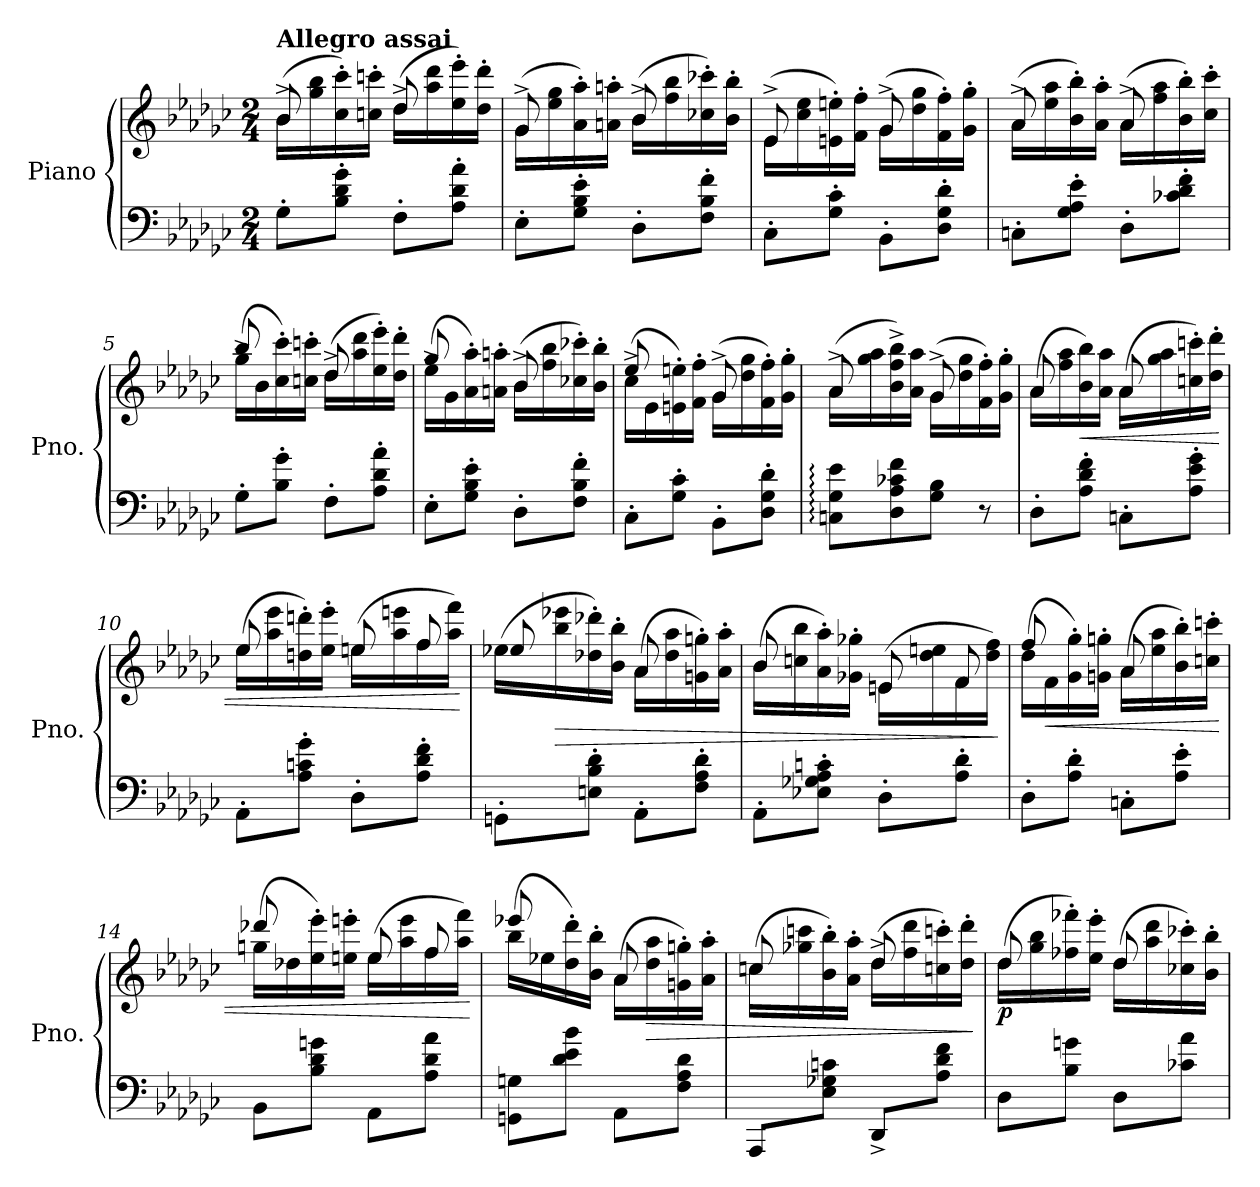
**kern	**kern	**dynam
*part1	*part1	*part1
*staff2	*staff1	*staff1/2
*I"Piano	*	*
*I'Pno.	*	*
*clefF4	*clefG2	*
*k[b-e-a-d-g-c-]	*k[b-e-a-d-g-c-]	*
*M2/4	*M2/4	*
*MM112	*MM112	*
=1	=1	=1
*	*^	*
!	!LO:TX:a:B:t=Allegro assai	!	!
!	!	!	!LO:DY:b
!	!	!	!LO:DY:n=1:b
8G-'\L	(>16b-^\LL	8b-/	other-dynamics p
.	16gg-\ 16bb-\	.	.
8B-\' 8d-\' 8g-\'J	16cc-\' 16ccc-\')	8ryy	.
.	16ccn\' 16cccn\'JJ	.	.
8F'\L	(>16dd-^\LL	8dd-/	.
.	16aa-\ 16ddd-\	.	.
8A-\' 8d-\' 8a-\'J	16ee-\' 16eee-\')	8ryy	.
.	16dd-\' 16ddd-\'JJ	.	.
=2	=2	=2	=2
8E-'\L	(>16g-^\LL	8g-/	.
.	16ee-\ 16gg-\	.	.
8G-\' 8B-\' 8e-\'J	16a-\' 16aa-\')	8ryy	.
.	16an\' 16aan\'JJ	.	.
8D-'\L	(>16b-^\LL	8b-/	.
.	16ff\ 16bb-\	.	.
8F\' 8B-\' 8f\'J	16cc-X\' 16ccc-X\')	8ryy	.
.	16b-\' 16bb-\'JJ	.	.
=3	=3	=3	=3
8C-'\L	(>16e-^\LL	8e-/	.
.	16cc-\ 16ee-\	.	.
8G-\' 8c-\'J	16en\' 16een\')	8ryy	.
.	16f\' 16ff\'JJ	.	.
8BB-'\L	(>16g-^\LL	8g-/	.
.	16dd-\ 16gg-\	.	.
8D-\' 8G-\' 8d-\'J	16f\' 16ff\')	8ryy	.
.	16g-\' 16gg-\'JJ	.	.
=4	=4	=4	=4
8Cn'\L	(>16a-^\LL	8a-/	.
.	16ee-\ 16aa-\	.	.
8G-\' 8A-\' 8e-\'J	16b-\' 16bb-\')	8ryy	.
.	16a-\' 16aa-\'JJ	.	.
8D-'\L	(>16a-^\LL	8a-/	.
.	16ff\ 16aa-\	.	.
8c-X\' 8d-\' 8f\'J	16b-\' 16bb-\')	8ryy	.
.	16cc-\' 16ccc-\'JJ	.	.
=5	=5	=5	=5
8G-'\L	(>16gg-^\LL	8bb-/	.
.	16b-\	.	.
8B-\' 8g-\'J	16cc-\' 16ccc-\')	8ryy	.
.	16ccn\' 16cccn\'JJ	.	.
8F'\L	(>16dd-^\LL	8dd-/	.
.	16aa-\ 16ddd-\	.	.
8A-\' 8d-\' 8a-\'J	16ee-\' 16eee-\')	8ryy	.
.	16dd-\' 16ddd-\'JJ	.	.
!!LO:LB:g=z	!!
=6	=6	=6	=6
8E-'\L	(>16ee-^\LL	8gg-/	.
.	16g-\	.	.
8G-\' 8B-\' 8e-\'J	16a-\' 16aa-\')	8ryy	.
.	16an\' 16aan\'JJ	.	.
8D-'\L	(>16b-^\LL	8b-/	.
.	16ff\ 16bb-\	.	.
8F\' 8B-\' 8f\'J	16cc-X\' 16ccc-X\')	8ryy	.
.	16b-\' 16bb-\'JJ	.	.
=7	=7	=7	=7
8C-'\L	(>16cc-^\LL	8ee-/	.
.	16e-\	.	.
8G-\' 8c-\'J	16en\' 16een\')	8ryy	.
.	16f\' 16ff\'JJ	.	.
8BB-'\L	(>16g-^\LL	8g-/	.
.	16dd-\ 16gg-\	.	.
8D-\' 8G-\' 8d-\'J	16f\' 16ff\')	8ryy	.
.	16g-\' 16gg-\'JJ	.	.
=8	=8	=8	=8
8Cn\: 8G-\: 8e-\:L	(>16a-^\LL	8a-/	.
.	16gg-\ 16aa-\	.	.
8D-\ 8A-\ 8c-X\ 8f\	16b-\^ 16ff\^ 16bb-\^)	8ryy	.
.	16a-\ 16aa-\JJ	.	.
8G-\ 8B-\J	(>16g-^\LL	8g-/	.
.	16dd-\ 16gg-\	.	.
8r	16f\' 16ff\')	8ryy	.
.	16g-\' 16gg-\'JJ	.	.
=9	=9	=9	=9
8D-'\L	(>16a-\LL	8a-/	.
.	16ff\ 16aa-\	.	.
!	!	!	!LO:HP:b
8A-\' 8d-\' 8f\'J	16b-\ 16bb-\)	8ryy	<
.	16a-\ 16aa-\JJ	.	.
8Cn'\L	(>16a-\LL	8a-/	.
.	16gg-\ 16aa-\	.	.
8A-\' 8e-\' 8g-\'J	16ccn\' 16cccn\')	8ryy	.
.	16dd-\' 16ddd-\'JJ	.	.
=10	=10	=10	=10
8AA-'\L	(>16ee-\LL	8ee-/	.
.	16aa-\ 16eee-\	.	.
8A-\' 8cn\' 8g-\'J	16ddn\' 16dddn\')	8ryy	.
.	16ee-\' 16eee-\'JJ	.	.
8D-'\L	(>16een\LL	8ee/	.
.	16aa-\ 16eeen\	.	.
8A-\' 8d-\' 8f\'J	16ff\	8ff/	.
.	16aa-\ 16fff\JJ)	.	.
*	*v	*v	*
.	.	[
!!LO:LB:g=z
=11	=11	=11
*	*^	*
8GGn'\L	(>16ee-X\LL	8ee-/	.
!	!	!	!LO:HP:b
.	16bb-\ 16eee-X\	.	>
8En\' 8B-\' 8d-\'J	16dd-X\' 16ddd-X\')	8ryy	.
.	16b-\' 16bb-\'JJ	.	.
8AA-'\L	(>16a-\LL	8a-/	.
.	16dd-\ 16aa-\	.	.
8F\' 8A-\' 8d-\'J	16gn\' 16ggn\')	8ryy	.
.	16a-\' 16aa-\'JJ	.	.
=12	=12	=12	=12
8AA-'\L	(>16b-\LL	8b-/	.
.	16ccn\ 16bb-\	.	.
8E-X\' 8G-X\' 8A-\' 8cn\'J	16a-\' 16aa-\')	8ryy	.
.	16g-X\' 16gg-X\'JJ	.	.
8D-'\L	(>16en\LL	8e/	.
.	16dd-\ 16een\	.	.
8A-\' 8d-\'J	16f\	8f/	.
.	16dd-\ 16ff\JJ)	.	.
*	*v	*v	*
.	.	]
=13	=13	=13
*	*^	*
8D-'\L	(>16dd-\LL	8ff/	.
!	!	!	!LO:HP:b
.	16f\	.	<
8A-\' 8d-\'J	16g-\' 16gg-\')	8ryy	.
.	16gn\' 16ggn\'JJ	.	.
8Cn'\L	(>16a-\LL	8a-/	.
.	16ee-\ 16aa-\	.	.
8A-\' 8e-\'J	16b-\' 16bb-\')	8ryy	.
.	16ccn\' 16cccn\'JJ	.	.
=14	=14	=14	=14
8BB-\L	(>16ggn\LL	8ddd-X/	.
.	16dd-X\	.	.
8B-\ 8d-\ 8gn\J	16ee-\' 16eee-\')	8ryy	.
.	16een\' 16eeen\'JJ	.	.
8AA-\L	(>16ee\LL	8ee/	.
.	16aa-\ 16eee\	.	.
8A-\ 8d-\ 8a-\J	16ff\	8ff/	.
.	16aa-\ 16fff\JJ)	.	.
*	*v	*v	*
.	.	[
=15	=15	=15
*	*^	*
8GGn\ 8Gn\L	(>16bb-\LL	8eee-X/	.
.	16ee-X\	.	.
8d-\ 8e-\ 8b-\J	16dd-\' 16ddd-\')	8ryy	.
.	16b-\' 16bb-\'JJ	.	.
8AA-\L	(>16a-\LL	8a-/	.
!	!	!	!LO:HP:b
.	16dd-\ 16aa-\	.	>
8F\ 8A-\ 8d-\J	16gn\' 16ggn\')	8ryy	.
.	16a-\' 16aa-\'JJ	.	.
!!LO:LB:g=z	!!
=16	=16	=16	=16
8AAA-/L	(>16ccn\LL	8cc/	.
.	16gg-X\ 16cccn\	.	.
8E-\ 8G-X\ 8cn\J	16b-\' 16bb-\')	8ryy	.
.	16a-\' 16aa-\'JJ	.	.
8DD-^/L	(>16dd-^\LL	8dd-/	.
.	16ff\ 16ddd-\	.	.
8A-\ 8d-\ 8f\J	16ccn\' 16cccn\')	8ryy	.
.	16dd-\' 16ddd-\'JJ	.	.
*	*v	*v	*
.	.	]
=17	=17	=17
*	*^	*
!	!	!	!LO:DY:b
8D-\L	(>16dd-\LL	8dd-/	p
.	16gg-\ 16bb-\	.	.
8B-\ 8gn\J	16ff-X\' 16fff-X\')	8ryy	.
.	16ee-\' 16eee-\'JJ	.	.
8D-\L	(>16dd-\LL	8dd-/	.
.	16aa-\ 16ddd-\	.	.
8c-X\ 8a-\J	16cc-X\' 16ccc-X\')	8ryy	.
.	16b-\' 16bb-\'JJ	.	.
*	*v	*v	*
=	=	=
*-	*-	*-
